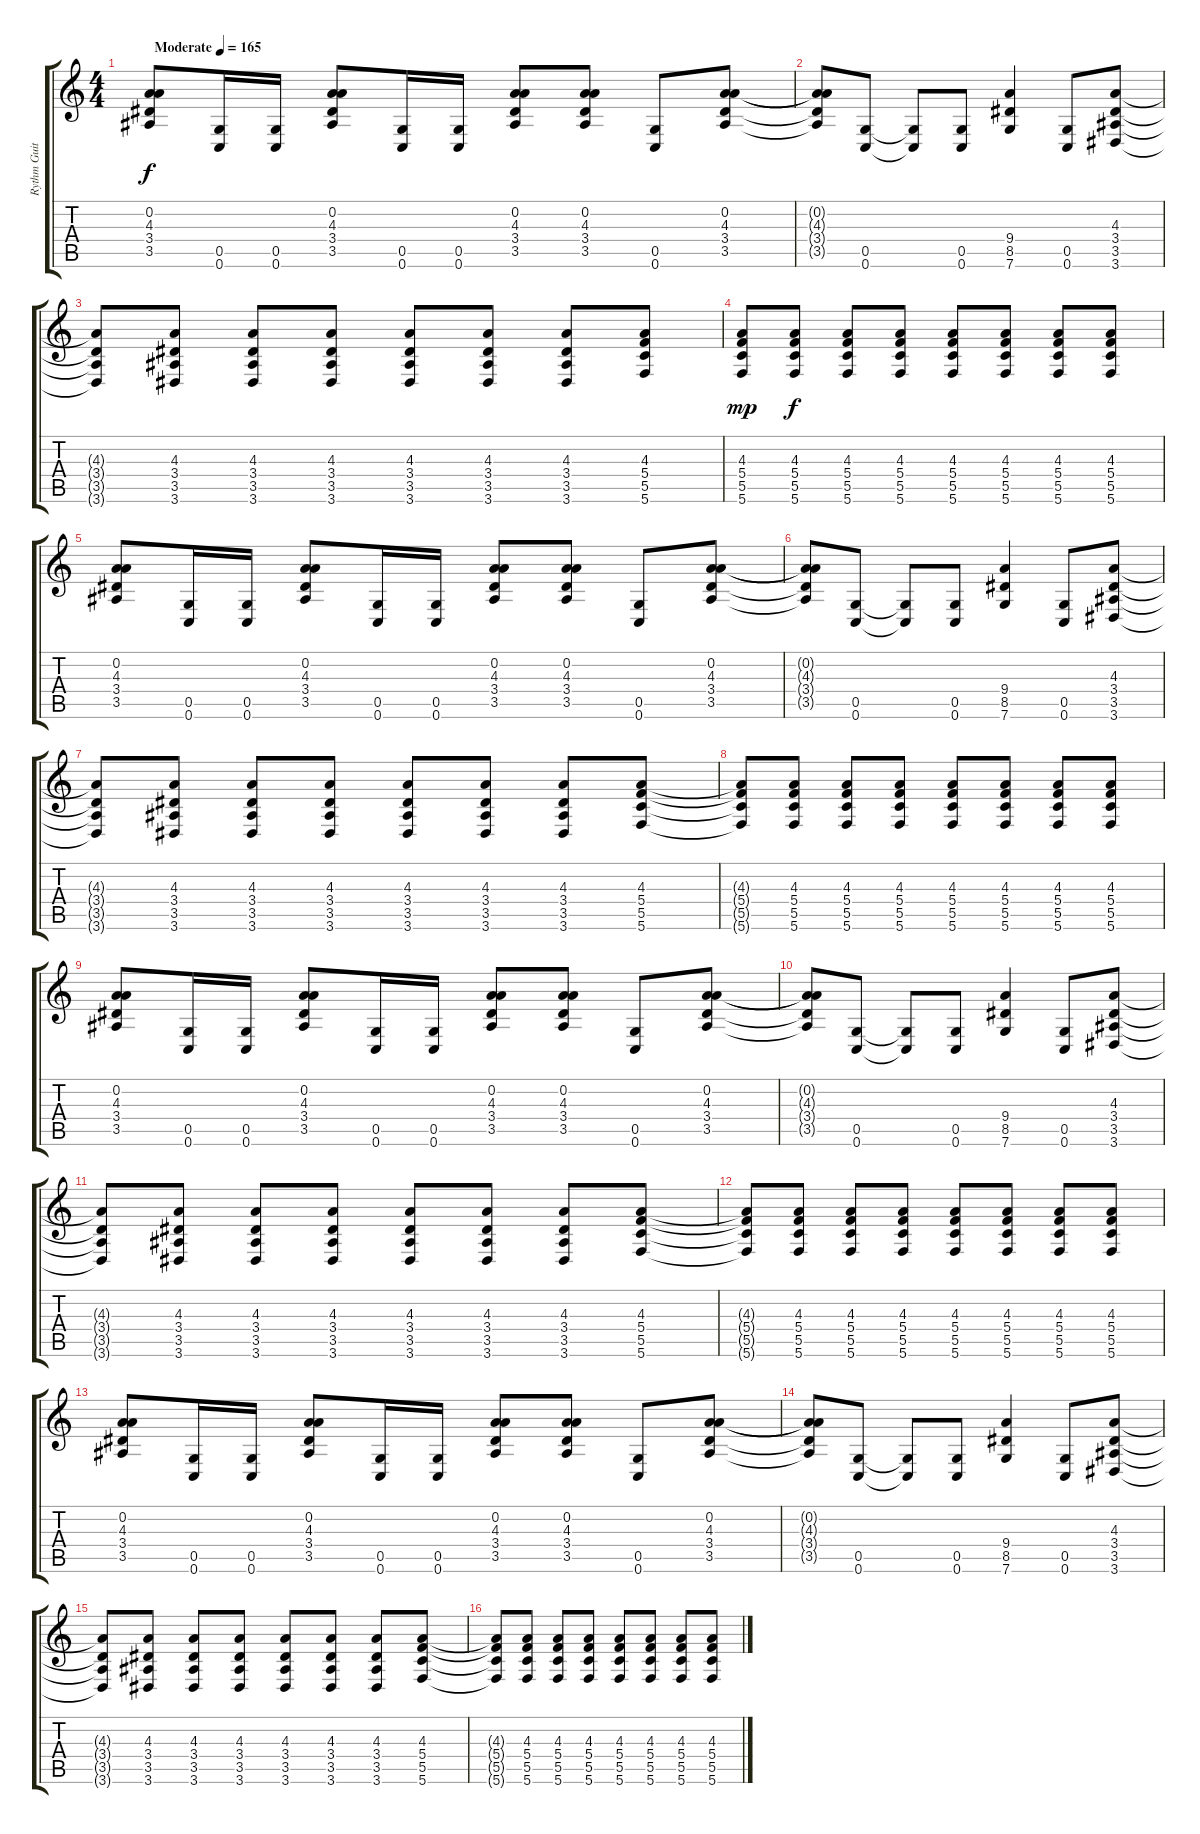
\track ("Rythm Guitar" "Rythm Guit") {instrument distortionguitar}
\staff {score tabs}
\tuning (D4 A3 F3 C3 G2 C2) {hide}
\ts (4 4)
\tempo (165 "Moderate")
\clef g2
\ks c
(0.2 4.3 3.4 3.5).8{dy f instrument distortionguitar} (0.5 0.6).16 (0.5 0.6).16 (0.2 4.3 3.4 3.5).8 (0.5 0.6).16 (0.5 0.6).16 (0.2 4.3 3.4 3.5).8 (0.2 4.3 3.4 3.5).8 (0.5 0.6).8 (0.2 4.3 3.4 3.5).8 |
(0.2{t} 4.3{t} 3.4{t} 3.5{t}).8 (0.5 0.6).8 (0.5{t} 0.6{t}).8 (0.5 0.6).8 (9.4 8.5 7.6).4 (0.5 0.6).8 (4.3 3.4 3.5 3.6).8 |
(4.3{t} 3.4{t} 3.5{t} 3.6{t}).8 (4.3 3.4 3.5 3.6).8 (4.3 3.4 3.5 3.6).8 (4.3 3.4 3.5 3.6).8 (4.3 3.4 3.5 3.6).8 (4.3 3.4 3.5 3.6).8 (4.3 3.4 3.5 3.6).8 (4.3 5.4 5.5 5.6).8 |
(4.3 5.4 5.5 5.6).8{dy mp} (4.3 5.4 5.5 5.6).8{dy f} (4.3 5.4 5.5 5.6).8 (4.3 5.4 5.5 5.6).8 (4.3 5.4 5.5 5.6).8 (4.3 5.4 5.5 5.6).8 (4.3 5.4 5.5 5.6).8 (4.3 5.4 5.5 5.6).8 |
(0.2 4.3 3.4 3.5).8 (0.5 0.6).16 (0.5 0.6).16 (0.2 4.3 3.4 3.5).8 (0.5 0.6).16 (0.5 0.6).16 (0.2 4.3 3.4 3.5).8 (0.2 4.3 3.4 3.5).8 (0.5 0.6).8 (0.2 4.3 3.4 3.5).8 |
(0.2{t} 4.3{t} 3.4{t} 3.5{t}).8 (0.5 0.6).8 (0.5{t} 0.6{t}).8 (0.5 0.6).8 (9.4 8.5 7.6).4 (0.5 0.6).8 (4.3 3.4 3.5 3.6).8 |
(4.3{t} 3.4{t} 3.5{t} 3.6{t}).8 (4.3 3.4 3.5 3.6).8 (4.3 3.4 3.5 3.6).8 (4.3 3.4 3.5 3.6).8 (4.3 3.4 3.5 3.6).8 (4.3 3.4 3.5 3.6).8 (4.3 3.4 3.5 3.6).8 (4.3 5.4 5.5 5.6).8 |
(4.3{t} 5.4{t} 5.5{t} 5.6{t}).8 (4.3 5.4 5.5 5.6).8 (4.3 5.4 5.5 5.6).8 (4.3 5.4 5.5 5.6).8 (4.3 5.4 5.5 5.6).8 (4.3 5.4 5.5 5.6).8 (4.3 5.4 5.5 5.6).8 (4.3 5.4 5.5 5.6).8 |
(0.2 4.3 3.4 3.5).8 (0.5 0.6).16 (0.5 0.6).16 (0.2 4.3 3.4 3.5).8 (0.5 0.6).16 (0.5 0.6).16 (0.2 4.3 3.4 3.5).8 (0.2 4.3 3.4 3.5).8 (0.5 0.6).8 (0.2 4.3 3.4 3.5).8 |
(0.2{t} 4.3{t} 3.4{t} 3.5{t}).8 (0.5 0.6).8 (0.5{t} 0.6{t}).8 (0.5 0.6).8 (9.4 8.5 7.6).4 (0.5 0.6).8 (4.3 3.4 3.5 3.6).8 |
(4.3{t} 3.4{t} 3.5{t} 3.6{t}).8 (4.3 3.4 3.5 3.6).8 (4.3 3.4 3.5 3.6).8 (4.3 3.4 3.5 3.6).8 (4.3 3.4 3.5 3.6).8 (4.3 3.4 3.5 3.6).8 (4.3 3.4 3.5 3.6).8 (4.3 5.4 5.5 5.6).8 |
(4.3{t} 5.4{t} 5.5{t} 5.6{t}).8 (4.3 5.4 5.5 5.6).8 (4.3 5.4 5.5 5.6).8 (4.3 5.4 5.5 5.6).8 (4.3 5.4 5.5 5.6).8 (4.3 5.4 5.5 5.6).8 (4.3 5.4 5.5 5.6).8 (4.3 5.4 5.5 5.6).8 |
(0.2 4.3 3.4 3.5).8 (0.5 0.6).16 (0.5 0.6).16 (0.2 4.3 3.4 3.5).8 (0.5 0.6).16 (0.5 0.6).16 (0.2 4.3 3.4 3.5).8 (0.2 4.3 3.4 3.5).8 (0.5 0.6).8 (0.2 4.3 3.4 3.5).8 |
(0.2{t} 4.3{t} 3.4{t} 3.5{t}).8 (0.5 0.6).8 (0.5{t} 0.6{t}).8 (0.5 0.6).8 (9.4 8.5 7.6).4 (0.5 0.6).8 (4.3 3.4 3.5 3.6).8 |
(4.3{t} 3.4{t} 3.5{t} 3.6{t}).8 (4.3 3.4 3.5 3.6).8 (4.3 3.4 3.5 3.6).8 (4.3 3.4 3.5 3.6).8 (4.3 3.4 3.5 3.6).8 (4.3 3.4 3.5 3.6).8 (4.3 3.4 3.5 3.6).8 (4.3 5.4 5.5 5.6).8 |
(4.3{t} 5.4{t} 5.5{t} 5.6{t}).8 (4.3 5.4 5.5 5.6).8 (4.3 5.4 5.5 5.6).8 (4.3 5.4 5.5 5.6).8 (4.3 5.4 5.5 5.6).8 (4.3 5.4 5.5 5.6).8 (4.3 5.4 5.5 5.6).8 (4.3 5.4 5.5 5.6).8
